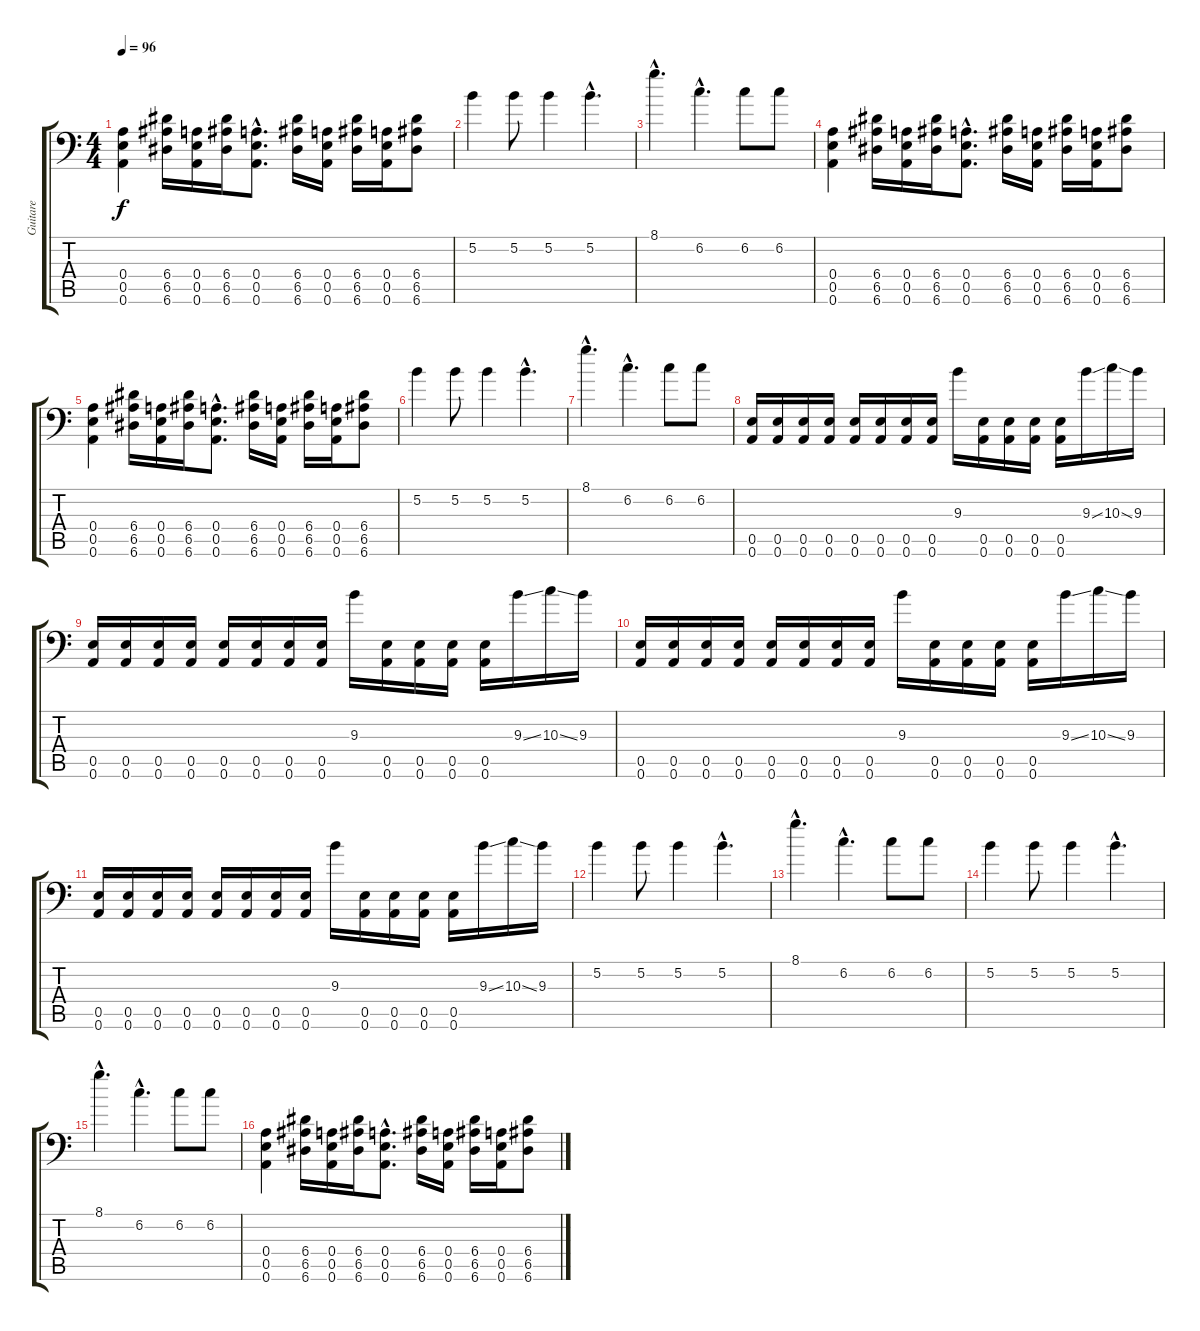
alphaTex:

\track ("Guitare" "Guitare") {instrument distortionguitar}
\staff {score tabs}
\tuning (B3 Gb3 D3 A2 E2 A1) {hide}
\ts (4 4)
\tempo 96
\clef f4
\ks c
(0.4 0.5 0.6).4{dy f instrument distortionguitar} (6.4 6.5 6.6).16 (0.4 0.5 0.6).16 (6.4 6.5 6.6).16 (0.4{hac} 0.5{hac} 0.6{hac}).8{d} (6.4 6.5 6.6).16 (0.4 0.5 0.6).16 (6.4 6.5 6.6).16 (0.4 0.5 0.6).16 (6.4 6.5 6.6).8 |
5.2.4{instrument acousticguitarsteel} 5.2.8 5.2.4 5.2{hac}.4{d} |
8.1{hac}.4{d} 6.2{hac}.4{d} 6.2.8 6.2.8 |
(0.4 0.5 0.6).4{volume 13 instrument distortionguitar} (6.4 6.5 6.6).16 (0.4 0.5 0.6).16 (6.4 6.5 6.6).16 (0.4{hac} 0.5{hac} 0.6{hac}).8{d} (6.4 6.5 6.6).16 (0.4 0.5 0.6).16 (6.4 6.5 6.6).16 (0.4 0.5 0.6).16 (6.4 6.5 6.6).8 |
(0.4 0.5 0.6).4{instrument distortionguitar} (6.4 6.5 6.6).16 (0.4 0.5 0.6).16 (6.4 6.5 6.6).16 (0.4{hac} 0.5{hac} 0.6{hac}).8{d} (6.4 6.5 6.6).16 (0.4 0.5 0.6).16 (6.4 6.5 6.6).16 (0.4 0.5 0.6).16 (6.4 6.5 6.6).8 |
5.2.4{instrument acousticguitarsteel} 5.2.8 5.2.4 5.2{hac}.4{d} |
8.1{hac}.4{d} 6.2{hac}.4{d} 6.2.8 6.2.8 |
(0.5 0.6).16{volume 13 instrument distortionguitar} (0.5 0.6).16 (0.5 0.6).16 (0.5 0.6).16 (0.5 0.6).16 (0.5 0.6).16 (0.5 0.6).16 (0.5 0.6).16 9.3.16 (0.5 0.6).16 (0.5 0.6).16 (0.5 0.6).16 (0.5 0.6).16 9.3{ss}.16 10.3{ss}.16 9.3.16 |
(0.5 0.6).16{volume 13 instrument distortionguitar} (0.5 0.6).16 (0.5 0.6).16 (0.5 0.6).16 (0.5 0.6).16 (0.5 0.6).16 (0.5 0.6).16 (0.5 0.6).16 9.3.16 (0.5 0.6).16 (0.5 0.6).16 (0.5 0.6).16 (0.5 0.6).16 9.3{ss}.16 10.3{ss}.16 9.3.16 |
(0.5 0.6).16{volume 13 instrument distortionguitar} (0.5 0.6).16 (0.5 0.6).16 (0.5 0.6).16 (0.5 0.6).16 (0.5 0.6).16 (0.5 0.6).16 (0.5 0.6).16 9.3.16 (0.5 0.6).16 (0.5 0.6).16 (0.5 0.6).16 (0.5 0.6).16 9.3{ss}.16 10.3{ss}.16 9.3.16 |
(0.5 0.6).16{volume 13 instrument distortionguitar} (0.5 0.6).16 (0.5 0.6).16 (0.5 0.6).16 (0.5 0.6).16 (0.5 0.6).16 (0.5 0.6).16 (0.5 0.6).16 9.3.16 (0.5 0.6).16 (0.5 0.6).16 (0.5 0.6).16 (0.5 0.6).16 9.3{ss}.16 10.3{ss}.16 9.3.16 |
5.2.4{instrument acousticguitarsteel} 5.2.8 5.2.4 5.2{hac}.4{d} |
8.1{hac}.4{d} 6.2{hac}.4{d} 6.2.8 6.2.8 |
5.2.4{instrument acousticguitarsteel} 5.2.8 5.2.4 5.2{hac}.4{d} |
8.1{hac}.4{d} 6.2{hac}.4{d} 6.2.8 6.2.8 |
(0.4 0.5 0.6).4{volume 13 instrument distortionguitar} (6.4 6.5 6.6).16 (0.4 0.5 0.6).16 (6.4 6.5 6.6).16 (0.4{hac} 0.5{hac} 0.6{hac}).8{d} (6.4 6.5 6.6).16 (0.4 0.5 0.6).16 (6.4 6.5 6.6).16 (0.4 0.5 0.6).16 (6.4 6.5 6.6).8
